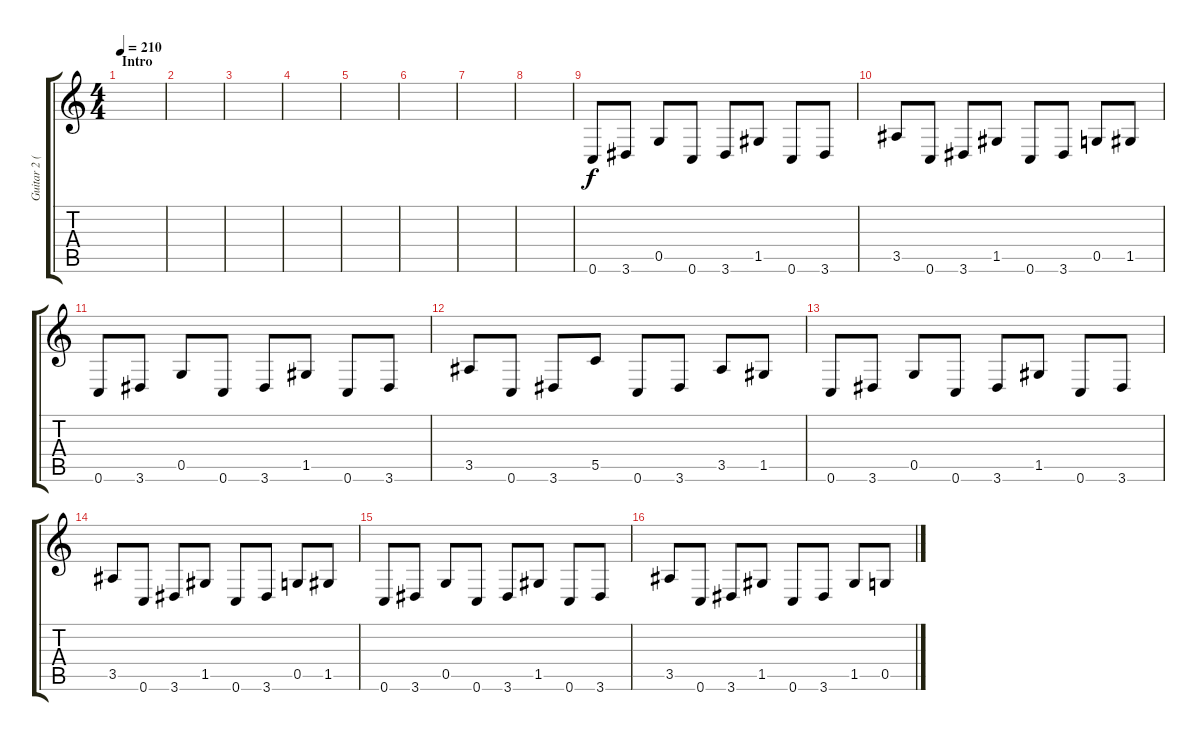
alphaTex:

\track ("Guitar 2 (Solo Guitar)" "Guitar 2 (") {instrument overdrivenguitar}
\staff {score tabs}
\tuning (D4 A3 F3 C3 G2 C2) {hide}
\ts (4 4)
\section ("" "Intro")
\tempo 210
\clef g2
\ks c
|
|
|
|
|
|
|
|
0.6.8 3.6.8 0.5.8 0.6.8 3.6.8 1.5.8 0.6.8 3.6.8 |
3.5.8 0.6.8 3.6.8 1.5.8 0.6.8 3.6.8 0.5.8 1.5.8 |
0.6.8 3.6.8 0.5.8 0.6.8 3.6.8 1.5.8 0.6.8 3.6.8 |
3.5.8 0.6.8 3.6.8 5.5.8 0.6.8 3.6.8 3.5.8 1.5.8 |
0.6.8 3.6.8 0.5.8 0.6.8 3.6.8 1.5.8 0.6.8 3.6.8 |
3.5.8 0.6.8 3.6.8 1.5.8 0.6.8 3.6.8 0.5.8 1.5.8 |
0.6.8 3.6.8 0.5.8 0.6.8 3.6.8 1.5.8 0.6.8 3.6.8 |
3.5.8 0.6.8 3.6.8 1.5.8 0.6.8 3.6.8 1.5.8 0.5.8
